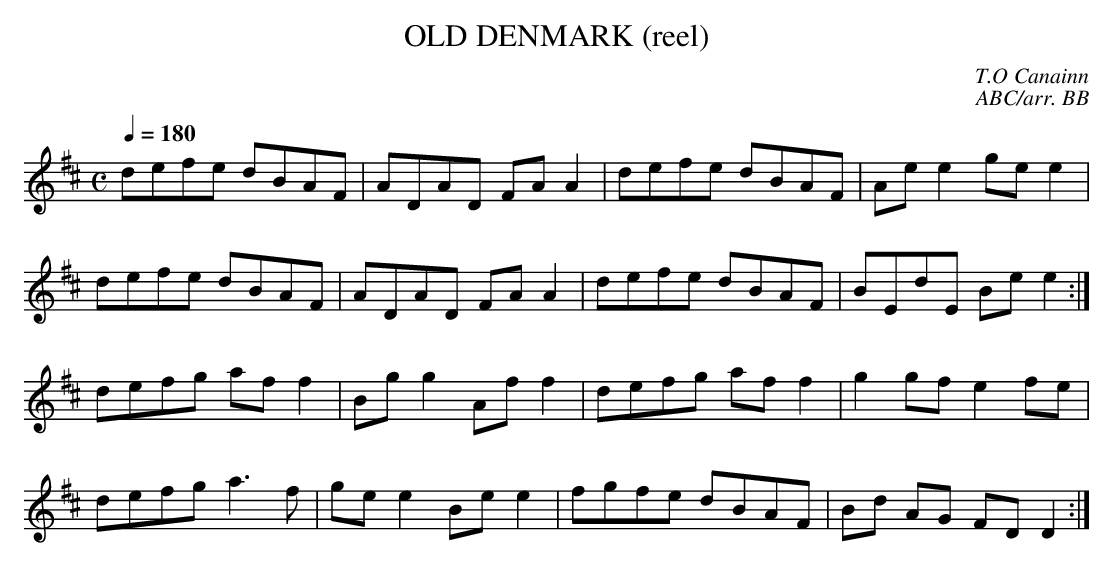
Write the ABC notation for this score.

X:1
T:OLD DENMARK (reel)
C:T.O Canainn
C:ABC/arr. BB
Q:1/4=180
M:C
K:D
defe dBAF|ADAD FAA2|defe dBAF|Aee2 gee2|
defe dBAF|ADAD FAA2|defe dBAF|BEdE Bee2:|
defg aff2|Bgg2 Aff2|defg aff2|g2gf e2fe|
defg a3f|gee2 Bee2|fgfe dBAF|Bd AG FDD2:|
